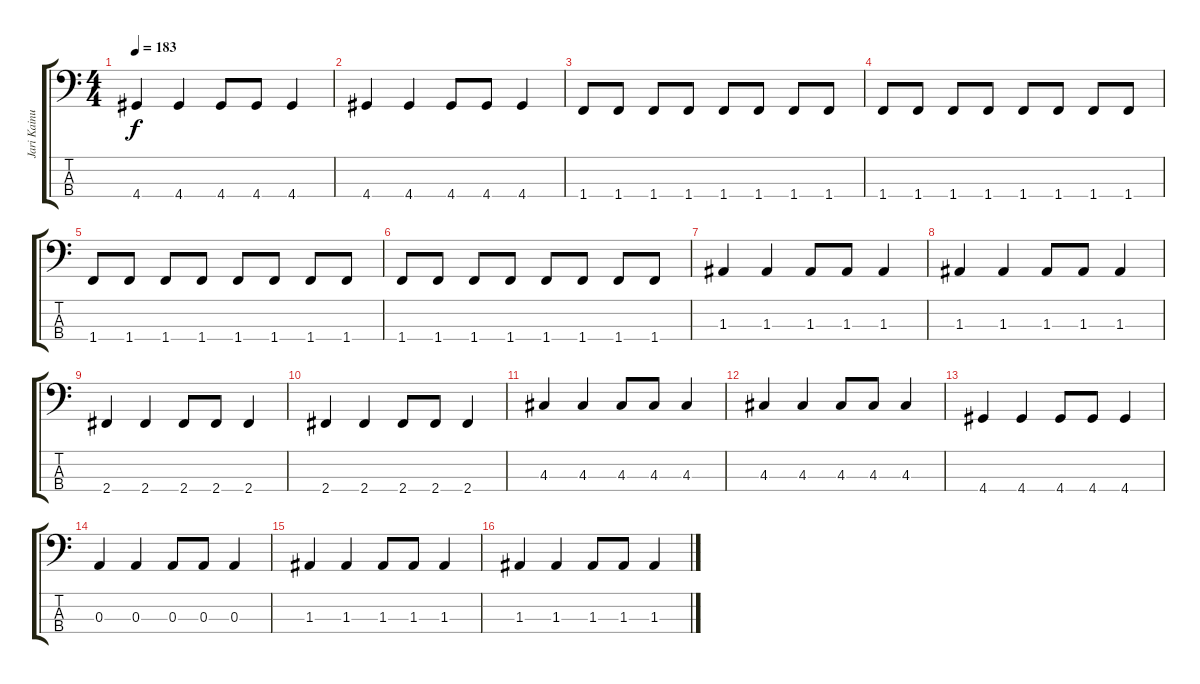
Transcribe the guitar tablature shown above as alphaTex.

\track ("Jari Kainulainen" "Jari Kainu") {instrument electricbassfinger}
\staff {score tabs}
\tuning (G2 D2 A1 E1) {hide}
\ts (4 4)
\tempo 183
\clef f4
\ks c
4.4.4{dy f} 4.4.4 4.4.8 4.4.8 4.4.4 |
4.4.4 4.4.4 4.4.8 4.4.8 4.4.4 |
1.4.8 1.4.8 1.4.8 1.4.8 1.4.8 1.4.8 1.4.8 1.4.8 |
1.4.8 1.4.8 1.4.8 1.4.8 1.4.8 1.4.8 1.4.8 1.4.8 |
1.4.8 1.4.8 1.4.8 1.4.8 1.4.8 1.4.8 1.4.8 1.4.8 |
1.4.8 1.4.8 1.4.8 1.4.8 1.4.8 1.4.8 1.4.8 1.4.8 |
1.3.4 1.3.4 1.3.8 1.3.8 1.3.4 |
1.3.4 1.3.4 1.3.8 1.3.8 1.3.4 |
2.4.4 2.4.4 2.4.8 2.4.8 2.4.4 |
2.4.4 2.4.4 2.4.8 2.4.8 2.4.4 |
4.3.4 4.3.4 4.3.8 4.3.8 4.3.4 |
4.3.4 4.3.4 4.3.8 4.3.8 4.3.4 |
4.4.4 4.4.4 4.4.8 4.4.8 4.4.4 |
0.3.4 0.3.4 0.3.8 0.3.8 0.3.4 |
1.3.4 1.3.4 1.3.8 1.3.8 1.3.4 |
1.3.4 1.3.4 1.3.8 1.3.8 1.3.4
